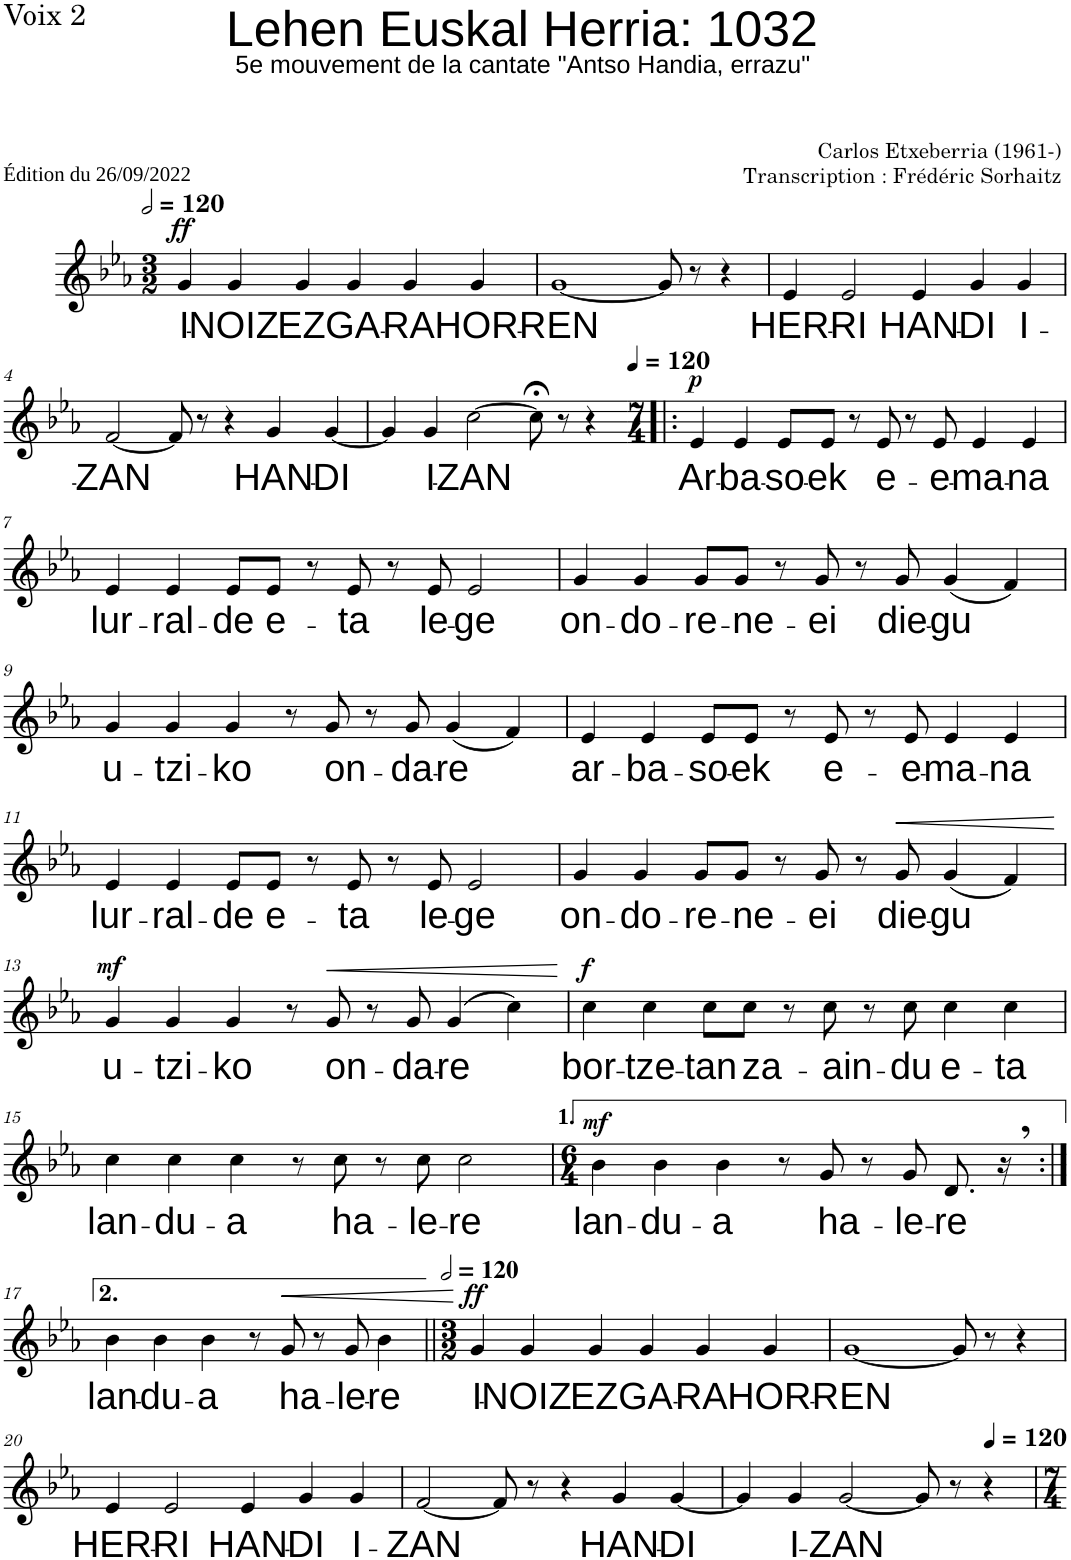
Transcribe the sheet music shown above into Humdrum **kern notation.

**kern	**text	**dynam
*part1	*part1	*part1
*staff1	*staff1	*staff1
*I"Voix 2	*	*
*I'Vx. 2	*	*
*clefG2	*	*
*k[b-e-a-]	*	*
*M3/2	*	*
*MM240	*	*
=1	=1	=1
!	!LO:LY:b	!LO:DY:a
4g/	I-	ff
!	!LO:LY:b	!
4g/	-NOIZ	.
!	!LO:LY:b	!
4g/	EZ	.
!	!LO:LY:b	!
4g/	GA-	.
!	!LO:LY:b	!
4g/	-RA	.
!	!LO:LY:b	!
4g/	HOR-	.
=2	=2	=2
!	!LO:LY:b	!
[1g	-REN	.
8g/]	.	.
8r	.	.
4r	.	.
=3	=3	=3
!	!LO:LY:b	!
4e-/	HER-	.
!	!LO:LY:b	!
2e-/	-RI	.
!	!LO:LY:b	!
4e-/	HAN-	.
!	!LO:LY:b	!
4g/	-DI	.
!	!LO:LY:b	!
4g/	I-	.
!!LO:LB:g=z
=4	=4	=4
!	!LO:LY:b	!
[2f/	-ZAN	.
8f/]	.	.
8r	.	.
4r	.	.
!	!LO:LY:b	!
4g/	HAN-	.
!	!LO:LY:b	!
[4g/	-DI	.
=5	=5	=5
4g/]	.	.
!	!LO:LY:b	!
4g/	I-	.
!	!LO:LY:b	!
[2cc\	-ZAN	.
8cc;<\]	.	.
8r	.	.
4r	.	.
=6!|:	=6!|:	=6!|:
*M7/4	*	*
*MM120	*	*
!	!LO:LY:b	!LO:DY:a
4e-/	Ar-	p
!	!LO:LY:b	!
4e-/	-ba-	.
!	!LO:LY:b	!
8e-/L	-so-	.
!	!LO:LY:b	!
8e-/J	-ek	.
8r	.	.
!	!LO:LY:b	!
8e-/	e-	.
8r	.	.
!	!LO:LY:b	!
8e-/	e-	.
!	!LO:LY:b	!
4e-/	-ma-	.
!	!LO:LY:b	!
4e-/	-na	.
!!LO:LB:g=z
=7	=7	=7
!	!LO:LY:b	!
4e-/	lur-	.
!	!LO:LY:b	!
4e-/	-ral-	.
!	!LO:LY:b	!
8e-/L	-de	.
!	!LO:LY:b	!
8e-/J	e-	.
8r	.	.
!	!LO:LY:b	!
8e-/	-ta	.
8r	.	.
!	!LO:LY:b	!
8e-/	le-	.
!	!LO:LY:b	!
2e-/	-ge	.
=8	=8	=8
!	!LO:LY:b	!
4g/	on-	.
!	!LO:LY:b	!
4g/	-do-	.
!	!LO:LY:b	!
8g/L	-re-	.
!	!LO:LY:b	!
8g/J	-ne-	.
8r	.	.
!	!LO:LY:b	!
8g/	-ei	.
8r	.	.
!	!LO:LY:b	!
8g/	die-	.
!	!LO:LY:b	!
(4g/	-gu	.
4f/)	.	.
!!LO:LB:g=z
=9	=9	=9
!	!LO:LY:b	!
4g/	u-	.
!	!LO:LY:b	!
4g/	-tzi-	.
!	!LO:LY:b	!
4g/	-ko	.
8r	.	.
!	!LO:LY:b	!
8g/	on-	.
8r	.	.
!	!LO:LY:b	!
8g/	-da-	.
!	!LO:LY:b	!
(4g/	-re	.
4f/)	.	.
=10	=10	=10
!	!LO:LY:b	!
4e-/	ar-	.
!	!LO:LY:b	!
4e-/	-ba-	.
!	!LO:LY:b	!
8e-/L	-so-	.
!	!LO:LY:b	!
8e-/J	-ek	.
8r	.	.
!	!LO:LY:b	!
8e-/	e-	.
8r	.	.
!	!LO:LY:b	!
8e-/	-e-	.
!	!LO:LY:b	!
4e-/	-ma-	.
!	!LO:LY:b	!
4e-/	-na	.
!!LO:LB:g=z
=11	=11	=11
!	!LO:LY:b	!
4e-/	lur-	.
!	!LO:LY:b	!
4e-/	-ral-	.
!	!LO:LY:b	!
8e-/L	-de	.
!	!LO:LY:b	!
8e-/J	e-	.
8r	.	.
!	!LO:LY:b	!
8e-/	-ta	.
8r	.	.
!	!LO:LY:b	!
8e-/	le-	.
!	!LO:LY:b	!
2e-/	-ge	.
=12	=12	=12
!	!LO:LY:b	!
4g/	on-	.
!	!LO:LY:b	!
4g/	-do-	.
!	!LO:LY:b	!
8g/L	-re-	.
!	!LO:LY:b	!
8g/J	-ne-	.
8r	.	.
!	!LO:LY:b	!
8g/	-ei	.
8r	.	.
!	!LO:LY:b	!LO:HP:b
8g/	die-	<
!	!LO:LY:b	!
(4g/	-gu	.
4f/)	.	.
.	.	[
!!LO:LB:g=z
=13	=13	=13
!	!LO:LY:b	!LO:DY:a
4g/	u-	mf
!	!LO:LY:b	!
4g/	-tzi-	.
!	!LO:LY:b	!
4g/	-ko	.
8r	.	.
!	!LO:LY:b	!LO:HP:b
8g/	on-	<
8r	.	.
!	!LO:LY:b	!
8g/	-da-	.
!	!LO:LY:b	!
(4g/	-re	.
4cc\)	.	.
.	.	[
=14	=14	=14
!	!LO:LY:b	!LO:DY:a
4cc\	bor-	f
!	!LO:LY:b	!
4cc\	-tze-	.
!	!LO:LY:b	!
8cc\L	-tan	.
!	!LO:LY:b	!
8cc\J	za-	.
8r	.	.
!	!LO:LY:b	!
8cc\	-ain-	.
8r	.	.
!	!LO:LY:b	!
8cc\	-du	.
!	!LO:LY:b	!
4cc\	e-	.
!	!LO:LY:b	!
4cc\	-ta	.
!!LO:LB:g=z
=15	=15	=15
!	!LO:LY:b	!
4cc\	lan-	.
!	!LO:LY:b	!
4cc\	-du-	.
!	!LO:LY:b	!
4cc\	-a	.
8r	.	.
!	!LO:LY:b	!
8cc\	ha-	.
8r	.	.
!	!LO:LY:b	!
8cc\	-le-	.
!	!LO:LY:b	!
2cc\	-re	.
=16	=16	=16
*M6/4	*	*
!	!LO:LY:b	!LO:DY:a
4b-\	lan-	mf
!	!LO:LY:b	!
4b-\	-du-	.
!	!LO:LY:b	!
4b-\	-a	.
8r	.	.
!	!LO:LY:b	!
8g/	ha-	.
8r	.	.
!	!LO:LY:b	!
8g/	-le-	.
!	!LO:LY:b	!
8.d/	-re	.
16r	.	.
!!LO:LB:g=z
=17:|!	=17:|!	=17:|!
!	!LO:LY:b	!
4b-\	lan-	.
!	!LO:LY:b	!
4b-\	-du-	.
!	!LO:LY:b	!
4b-\	-a	.
8r	.	.
!	!LO:LY:b	!LO:HP:b
8g/	ha-	<
8r	.	.
!	!LO:LY:b	!
8g/	-le-	.
!	!LO:LY:b	!
4b-\	-re	.
.	.	[
=18||	=18||	=18||
*M3/2	*	*
*MM240	*	*
!	!LO:LY:b	!LO:DY:a
4g/	I-	ff
!	!LO:LY:b	!
4g/	-NOIZ	.
!	!LO:LY:b	!
4g/	EZ	.
!	!LO:LY:b	!
4g/	GA-	.
!	!LO:LY:b	!
4g/	-RA	.
!	!LO:LY:b	!
4g/	HOR-	.
=19	=19	=19
!	!LO:LY:b	!
[1g	-REN	.
8g/]	.	.
8r	.	.
4r	.	.
!!LO:LB:g=z
=20	=20	=20
!	!LO:LY:b	!
4e-/	HER-	.
!	!LO:LY:b	!
2e-/	-RI	.
!	!LO:LY:b	!
4e-/	HAN-	.
!	!LO:LY:b	!
4g/	-DI	.
!	!LO:LY:b	!
4g/	I-	.
=21	=21	=21
!	!LO:LY:b	!
[2f/	-ZAN	.
8f/]	.	.
8r	.	.
4r	.	.
!	!LO:LY:b	!
4g/	HAN-	.
!	!LO:LY:b	!
[4g/	-DI	.
=22	=22	=22
4g/]	.	.
!	!LO:LY:b	!
4g/	I-	.
!	!LO:LY:b	!
[2g/	-ZAN	.
8g/]	.	.
8r	.	.
*MM120	*	*
4r	.	.
=	=	=
*-	*-	*-
